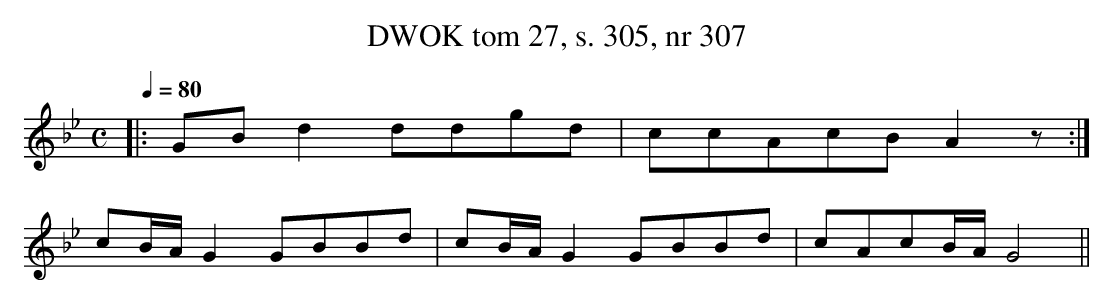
X:1
T: DWOK tom 27, s. 305, nr 307
L:1/8
M:C
K:Bb
Q:1/4=80
|:GBd2ddgd|ccAcBA2z:|
cB/A/G2GBBd|cB/A/G2GBBd|cAcB/A/G4||
